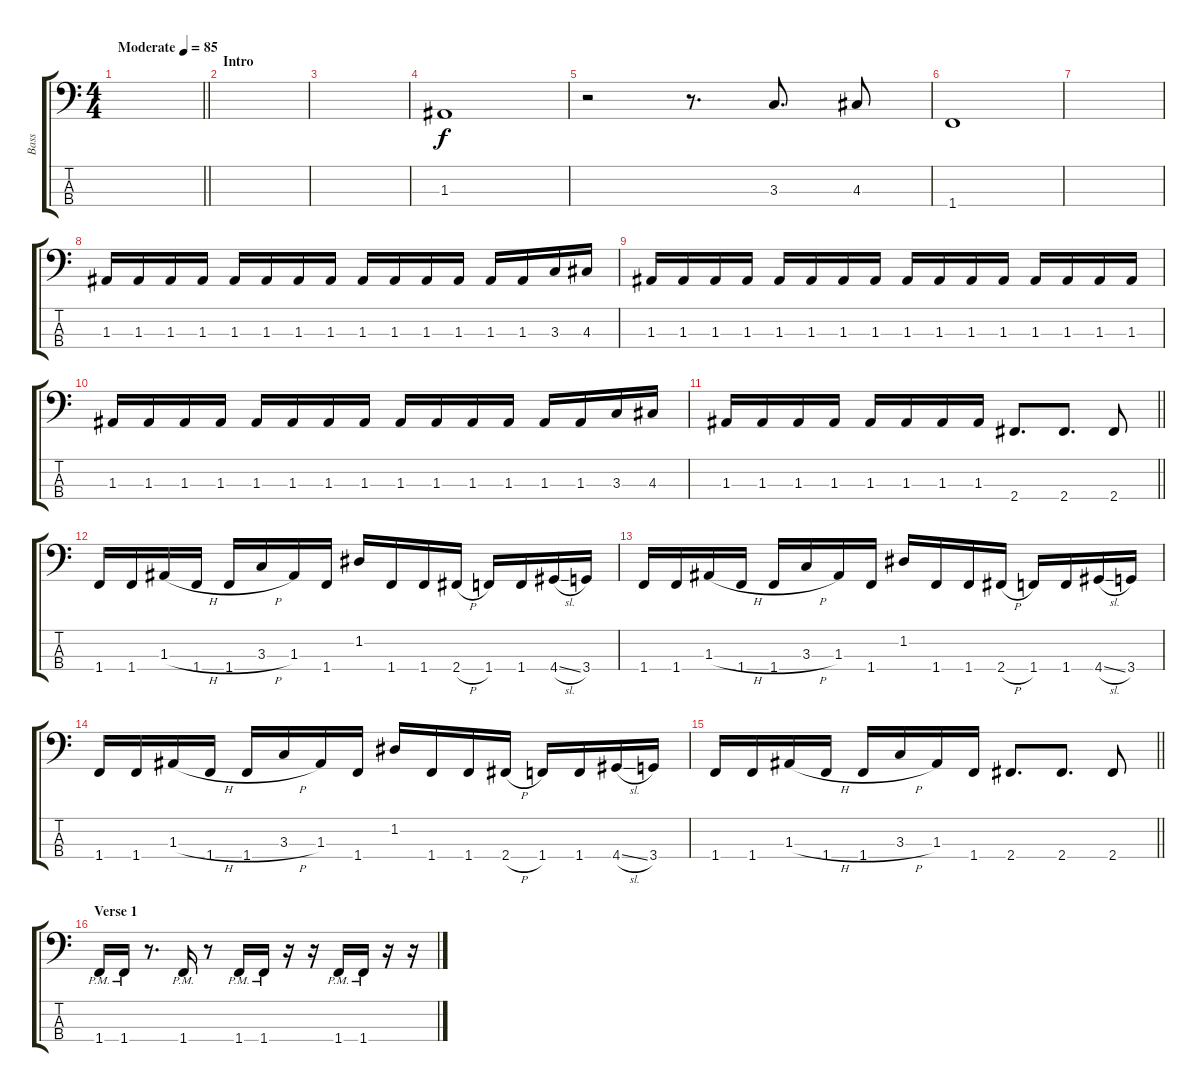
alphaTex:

\track ("Bass" "Bass") {instrument electricbasspick}
\staff {score tabs}
\tuning (G2 D2 A1 E1) {hide}
\ts (4 4)
\tempo (85 "Moderate")
\clef f4
\barLineRight lightlight
\ks c
|
\section ("" "Intro")
|
|
1.3.1 |
r.2 r.8{d} 3.3.8{d} 4.3.8 |
1.4.1 |
|
1.3.16 1.3.16 1.3.16 1.3.16 1.3.16 1.3.16 1.3.16 1.3.16 1.3.16 1.3.16 1.3.16 1.3.16 1.3.16 1.3.16 3.3.16 4.3.16 |
1.3.16 1.3.16 1.3.16 1.3.16 1.3.16 1.3.16 1.3.16 1.3.16 1.3.16 1.3.16 1.3.16 1.3.16 1.3.16 1.3.16 1.3.16 1.3.16 |
1.3.16 1.3.16 1.3.16 1.3.16 1.3.16 1.3.16 1.3.16 1.3.16 1.3.16 1.3.16 1.3.16 1.3.16 1.3.16 1.3.16 3.3.16 4.3.16 |
\barLineRight lightlight
1.3.16 1.3.16 1.3.16 1.3.16 1.3.16 1.3.16 1.3.16 1.3.16 2.4.8{d} 2.4.8{d} 2.4.8 |
\section ("" " ")
1.4.16 1.4.16 1.3{h}.16 1.4.16 1.4.16 3.3{h}.16 1.3.16 1.4.16 1.2.16 1.4.16 1.4.16 2.4{h}.16 1.4.16 1.4.16 4.4{sl}.16 3.4.16 |
1.4.16 1.4.16 1.3{h}.16 1.4.16 1.4.16 3.3{h}.16 1.3.16 1.4.16 1.2.16 1.4.16 1.4.16 2.4{h}.16 1.4.16 1.4.16 4.4{sl}.16 3.4.16 |
1.4.16 1.4.16 1.3{h}.16 1.4.16 1.4.16 3.3{h}.16 1.3.16 1.4.16 1.2.16 1.4.16 1.4.16 2.4{h}.16 1.4.16 1.4.16 4.4{sl}.16 3.4.16 |
\barLineRight lightlight
1.4.16 1.4.16 1.3{h}.16 1.4.16 1.4.16 3.3{h}.16 1.3.16 1.4.16 2.4.8{d} 2.4.8{d} 2.4.8 |
\section ("" "Verse 1")
1.4{pm}.16 1.4{pm}.16 r.8{d} 1.4{pm}.16 r.8 1.4{pm}.16 1.4{pm}.16 r.16 r.16 1.4{pm}.16 1.4{pm}.16 r.16 r.16
